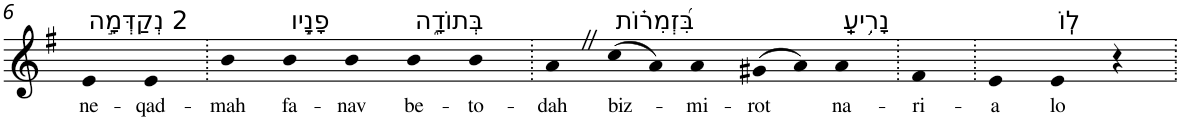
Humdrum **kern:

**kern	**text
*part1	*part1
*staff1	*staff1
*I"Piano	*
*I'Pno	*
!!LO:PB:g=z
*clefG2	*
*k[f#]	*
*G:	*
=6	=6
!LO:TX:a:t=2 נְקַדְּמָ֣ה	!
!	!LO:LY:b
4e	ne-
!	!LO:LY:b
4e	-qad-
=7.	=7.
!	!LO:LY:b
4b	-mah
!LO:TX:a:t=פָנָ֣יו	!
!	!LO:LY:b
4b	fa-
!	!LO:LY:b
4b	-nav
!LO:TX:a:t=בְּתוֹדָ֑ה	!
!	!LO:LY:b
4b	be-
!	!LO:LY:b
4b	-to-
=8.	=8.
!	!LO:LY:b
4aZ	-dah
!LO:TX:a:t=בִּ֝זְמִר֗וֹת	!
!	!LO:LY:b
(>8cc	biz-
8a)	.
!	!LO:LY:b
4a	-mi-
!	!LO:LY:b
(>8g#X	-rot
8a)	.
!LO:TX:a:t=נָרִ֥יעַֽ	!
!	!LO:LY:b
4a	na-
=9.	=9.
!	!LO:LY:b
4f#	-ri-
=10.	=10.
!	!LO:LY:b
4e	-a
!LO:TX:a:t=לֽוֹ	!
!	!LO:LY:b
4e	lo
4r	.
=.	=.
*-	*-
